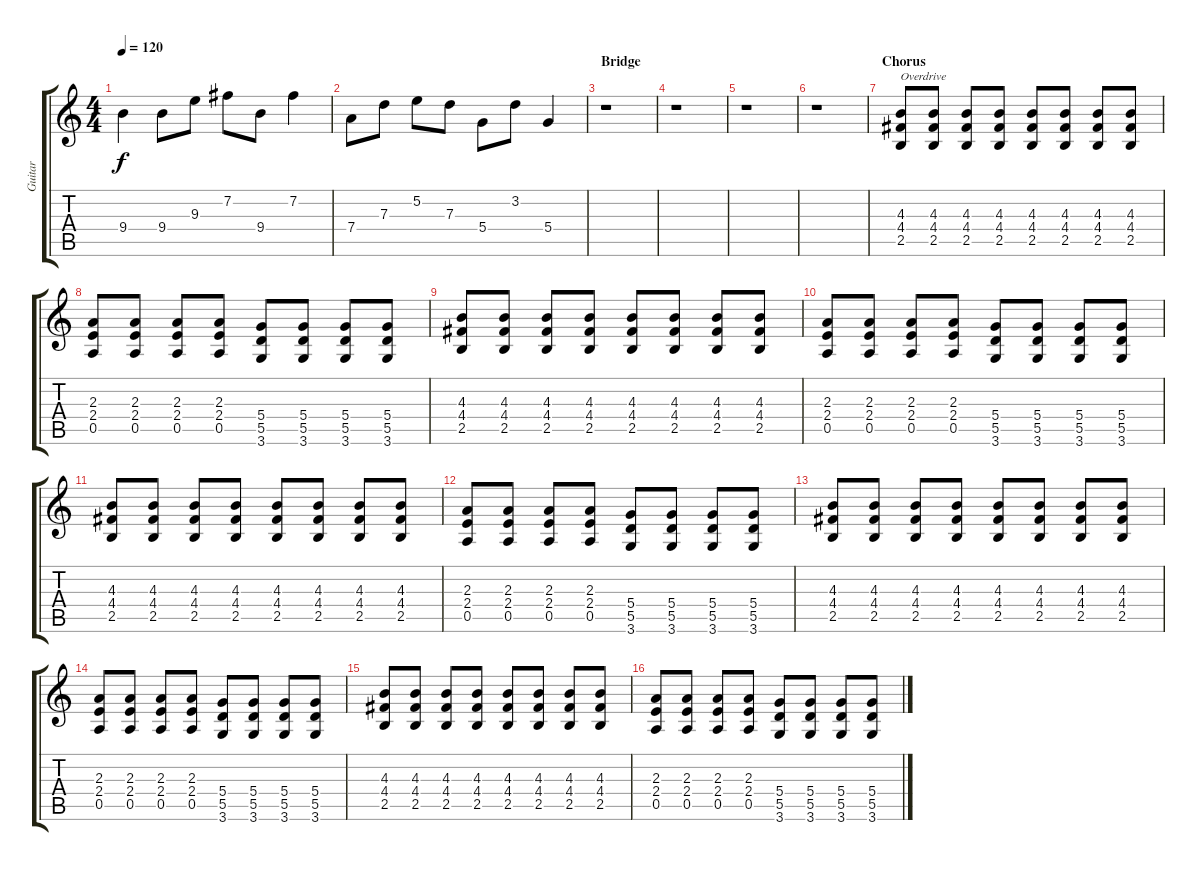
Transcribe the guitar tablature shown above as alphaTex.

\track ("Guitar" "Guitar") {instrument acousticguitarsteel}
\staff {score tabs}
\tuning (E4 B3 G3 D3 A2 E2) {hide}
\ts (4 4)
\tempo 120
\clef g2
\ks c
9.4.4{dy f} 9.4.8 9.3.8 7.2.8 9.4.8 7.2.4 |
7.4.8 7.3.8 5.2.8 7.3.8 5.4.8 3.2.8 5.4.4 |
\section ("" "Bridge")
r.1 |
r.1 |
r.1 |
r.1 |
\section ("" "Chorus")
(4.3 4.4 2.5).8{txt "Overdrive" instrument overdrivenguitar} (4.3 4.4 2.5).8 (4.3 4.4 2.5).8 (4.3 4.4 2.5).8 (4.3 4.4 2.5).8 (4.3 4.4 2.5).8 (4.3 4.4 2.5).8 (4.3 4.4 2.5).8 |
(2.3 2.4 0.5).8 (2.3 2.4 0.5).8 (2.3 2.4 0.5).8 (2.3 2.4 0.5).8 (5.4 5.5 3.6).8 (5.4 5.5 3.6).8 (5.4 5.5 3.6).8 (5.4 5.5 3.6).8 |
(4.3 4.4 2.5).8 (4.3 4.4 2.5).8 (4.3 4.4 2.5).8 (4.3 4.4 2.5).8 (4.3 4.4 2.5).8 (4.3 4.4 2.5).8 (4.3 4.4 2.5).8 (4.3 4.4 2.5).8 |
(2.3 2.4 0.5).8 (2.3 2.4 0.5).8 (2.3 2.4 0.5).8 (2.3 2.4 0.5).8 (5.4 5.5 3.6).8 (5.4 5.5 3.6).8 (5.4 5.5 3.6).8 (5.4 5.5 3.6).8 |
(4.3 4.4 2.5).8 (4.3 4.4 2.5).8 (4.3 4.4 2.5).8 (4.3 4.4 2.5).8 (4.3 4.4 2.5).8 (4.3 4.4 2.5).8 (4.3 4.4 2.5).8 (4.3 4.4 2.5).8 |
(2.3 2.4 0.5).8 (2.3 2.4 0.5).8 (2.3 2.4 0.5).8 (2.3 2.4 0.5).8 (5.4 5.5 3.6).8 (5.4 5.5 3.6).8 (5.4 5.5 3.6).8 (5.4 5.5 3.6).8 |
(4.3 4.4 2.5).8 (4.3 4.4 2.5).8 (4.3 4.4 2.5).8 (4.3 4.4 2.5).8 (4.3 4.4 2.5).8 (4.3 4.4 2.5).8 (4.3 4.4 2.5).8 (4.3 4.4 2.5).8 |
(2.3 2.4 0.5).8 (2.3 2.4 0.5).8 (2.3 2.4 0.5).8 (2.3 2.4 0.5).8 (5.4 5.5 3.6).8 (5.4 5.5 3.6).8 (5.4 5.5 3.6).8 (5.4 5.5 3.6).8 |
(4.3 4.4 2.5).8 (4.3 4.4 2.5).8 (4.3 4.4 2.5).8 (4.3 4.4 2.5).8 (4.3 4.4 2.5).8 (4.3 4.4 2.5).8 (4.3 4.4 2.5).8 (4.3 4.4 2.5).8 |
(2.3 2.4 0.5).8 (2.3 2.4 0.5).8 (2.3 2.4 0.5).8 (2.3 2.4 0.5).8 (5.4 5.5 3.6).8 (5.4 5.5 3.6).8 (5.4 5.5 3.6).8 (5.4 5.5 3.6).8
